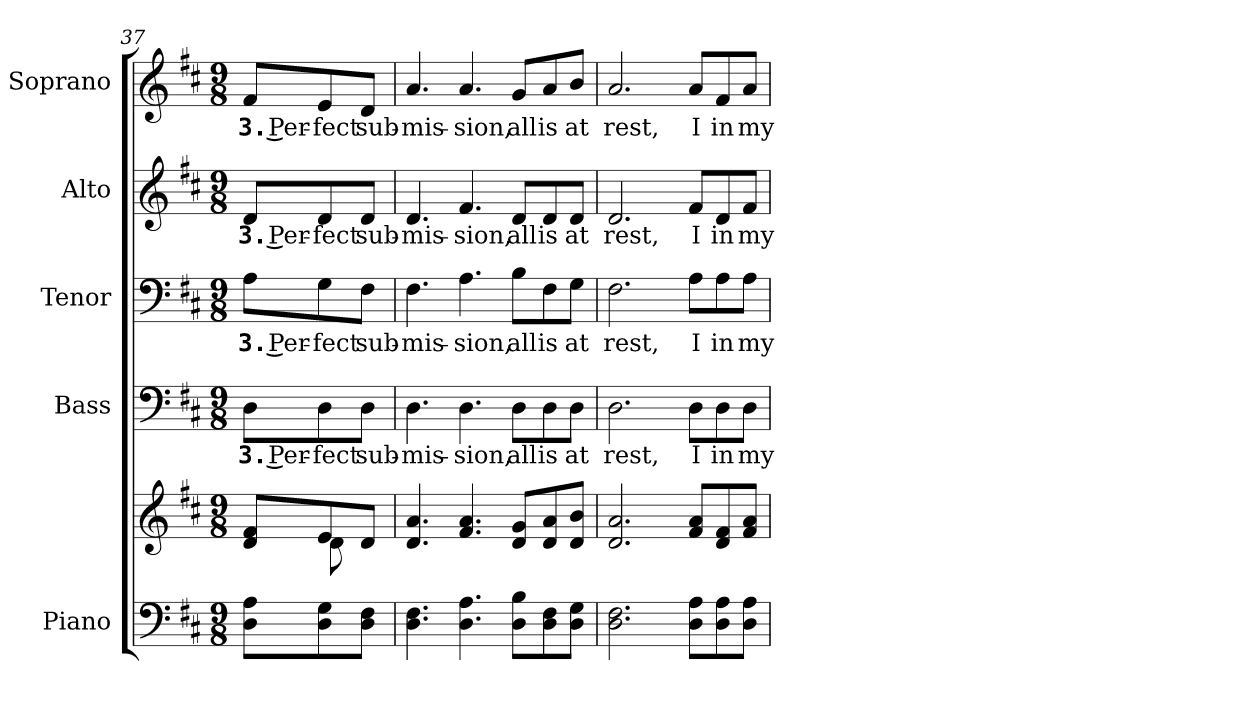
**kern	**kern	**kern	**text	**kern	**text	**kern	**text	**kern	**text
*part5	*part5	*part4	*part4	*part3	*part3	*part2	*part2	*part1	*part1
*staff6	*staff5	*staff4	*staff4	*staff3	*staff3	*staff2	*staff2	*staff1	*staff1
*I"Piano	*	*I"Bass	*	*I"Tenor	*	*I"Alto	*	*I"Soprano	*
*I'Pno.	*	*I'B.	*	*I'T.	*	*I'A.	*	*I'S.	*
!!LO:PB:g=z
*clefF4	*clefG2	*clefF4	*	*clefF4	*	*clefG2	*	*clefG2	*
*k[f#c#]	*k[f#c#]	*k[f#c#]	*	*k[f#c#]	*	*k[f#c#]	*	*k[f#c#]	*
*D:	*D:	*D:	*	*D:	*	*D:	*	*D:	*
*M9/8	*M9/8	*M9/8	*	*M9/8	*	*M9/8	*	*M9/8	*
=37	=37	=37	=37	=37	=37	=37	=37	=37	=37
*	*^	*	*	*	*	*	*	*	*
!	!	!	!	!LO:LY:b:color=#000000	!	!	!	!	!	!
!	!	!	!	!	!	!LO:LY:b:color=#000000	!	!	!	!
!	!	!	!	!	!	!	!	!LO:LY:b:color=#000000	!	!
!	!	!	!	!	!	!	!	!	!	!LO:LY:b:color=#000000
8Di\ 8Ai\L	8di/ 8f#i/L	8ryy	8Di\L	3. Per-	8Ai\L	3. Per-	8di/L	3. Per-	8f#i/L	3. Per-
!	!	!	!	!LO:LY:b:color=#000000	!	!	!	!	!	!
!	!	!	!	!	!	!LO:LY:b:color=#000000	!	!	!	!
!	!	!	!	!	!	!	!	!LO:LY:b:color=#000000	!	!
!	!	!	!	!	!	!	!	!	!	!LO:LY:b:color=#000000
8Di\ 8Gi\	8ei/	8di\	8Di\	-fect	8Gi\	-fect	8di/	-fect	8ei/	-fect
!	!	!	!	!LO:LY:b:color=#000000	!	!	!	!	!	!
!	!	!	!	!	!	!LO:LY:b:color=#000000	!	!	!	!
!	!	!	!	!	!	!	!	!LO:LY:b:color=#000000	!	!
!	!	!	!	!	!	!	!	!	!	!LO:LY:b:color=#000000
8Di\ 8F#i\J	8di/J	8ryy	8Di\J	sub-	8F#i\J	sub-	8di/J	sub-	8di/J	sub-
*	*v	*v	*	*	*	*	*	*	*	*
=38	=38	=38	=38	=38	=38	=38	=38	=38	=38
*	*^	*	*	*	*	*	*	*	*
!	!	!	!	!LO:LY:b:color=#000000	!	!	!	!	!	!
*	*v	*v	*	*	*	*	*	*	*	*
*	*^	*	*	*	*	*	*	*	*
!	!	!	!	!	!	!LO:LY:b:color=#000000	!	!	!	!
*	*v	*v	*	*	*	*	*	*	*	*
*	*^	*	*	*	*	*	*	*	*
!	!	!	!	!	!	!	!	!LO:LY:b:color=#000000	!	!
*	*v	*v	*	*	*	*	*	*	*	*
*	*^	*	*	*	*	*	*	*	*
!	!	!	!	!	!	!	!	!	!	!LO:LY:b:color=#000000
*	*v	*v	*	*	*	*	*	*	*	*
4.Di\ 4.F#i	4.di/ 4.ai	4.Di\	-mis-	4.F#i\	-mis-	4.di/	-mis-	4.ai/	-mis-
!	!	!	!LO:LY:b:color=#000000	!	!	!	!	!	!
!	!	!	!	!	!LO:LY:b:color=#000000	!	!	!	!
!	!	!	!	!	!	!	!LO:LY:b:color=#000000	!	!
!	!	!	!	!	!	!	!	!	!LO:LY:b:color=#000000
4.Di\ 4.Ai	4.f#i/ 4.ai	4.Di\	-sion,	4.Ai\	-sion,	4.f#i/	-sion,	4.ai/	-sion,
!	!	!	!LO:LY:b:color=#000000	!	!	!	!	!	!
!	!	!	!	!	!LO:LY:b:color=#000000	!	!	!	!
!	!	!	!	!	!	!	!LO:LY:b:color=#000000	!	!
!	!	!	!	!	!	!	!	!	!LO:LY:b:color=#000000
8Di\ 8Bi\L	8di/ 8gi/L	8Di\L	all	8Bi\L	all	8di/L	all	8gi/L	all
!	!	!	!LO:LY:b:color=#000000	!	!	!	!	!	!
!	!	!	!	!	!LO:LY:b:color=#000000	!	!	!	!
!	!	!	!	!	!	!	!LO:LY:b:color=#000000	!	!
!	!	!	!	!	!	!	!	!	!LO:LY:b:color=#000000
8Di\ 8F#i\	8di/ 8ai/	8Di\	is	8F#i\	is	8di/	is	8ai/	is
!	!	!	!LO:LY:b:color=#000000	!	!	!	!	!	!
!	!	!	!	!	!LO:LY:b:color=#000000	!	!	!	!
!	!	!	!	!	!	!	!LO:LY:b:color=#000000	!	!
!	!	!	!	!	!	!	!	!	!LO:LY:b:color=#000000
8Di\ 8Gi\J	8di/ 8bi/J	8Di\J	at	8Gi\J	at	8di/J	at	8bi/J	at
!!LO:PB:g=z
=39	=39	=39	=39	=39	=39	=39	=39	=39	=39
!	!	!	!LO:LY:b:color=#000000	!	!	!	!	!	!
!	!	!	!	!	!LO:LY:b:color=#000000	!	!	!	!
!	!	!	!	!	!	!	!LO:LY:b:color=#000000	!	!
!	!	!	!	!	!	!	!	!	!LO:LY:b:color=#000000
2.Di\ 2.F#i	2.di/ 2.ai	2.Di\	rest,	2.F#i\	rest,	2.di/	rest,	2.ai/	rest,
!	!	!	!LO:LY:b:color=#000000	!	!	!	!	!	!
!	!	!	!	!	!LO:LY:b:color=#000000	!	!	!	!
!	!	!	!	!	!	!	!LO:LY:b:color=#000000	!	!
!	!	!	!	!	!	!	!	!	!LO:LY:b:color=#000000
8Di\ 8Ai\L	8f#i/ 8ai/L	8Di\L	I	8Ai\L	I	8f#i/L	I	8ai/L	I
!	!	!	!LO:LY:b:color=#000000	!	!	!	!	!	!
!	!	!	!	!	!LO:LY:b:color=#000000	!	!	!	!
!	!	!	!	!	!	!	!LO:LY:b:color=#000000	!	!
!	!	!	!	!	!	!	!	!	!LO:LY:b:color=#000000
8Di\ 8Ai\	8di/ 8f#i/	8Di\	in	8Ai\	in	8di/	in	8f#i/	in
!	!	!	!LO:LY:b:color=#000000	!	!	!	!	!	!
!	!	!	!	!	!LO:LY:b:color=#000000	!	!	!	!
!	!	!	!	!	!	!	!LO:LY:b:color=#000000	!	!
!	!	!	!	!	!	!	!	!	!LO:LY:b:color=#000000
8Di\ 8Ai\J	8f#i/ 8ai/J	8Di\J	my	8Ai\J	my	8f#i/J	my	8ai/J	my
=	=	=	=	=	=	=	=	=	=
*-	*-	*-	*-	*-	*-	*-	*-	*-	*-
